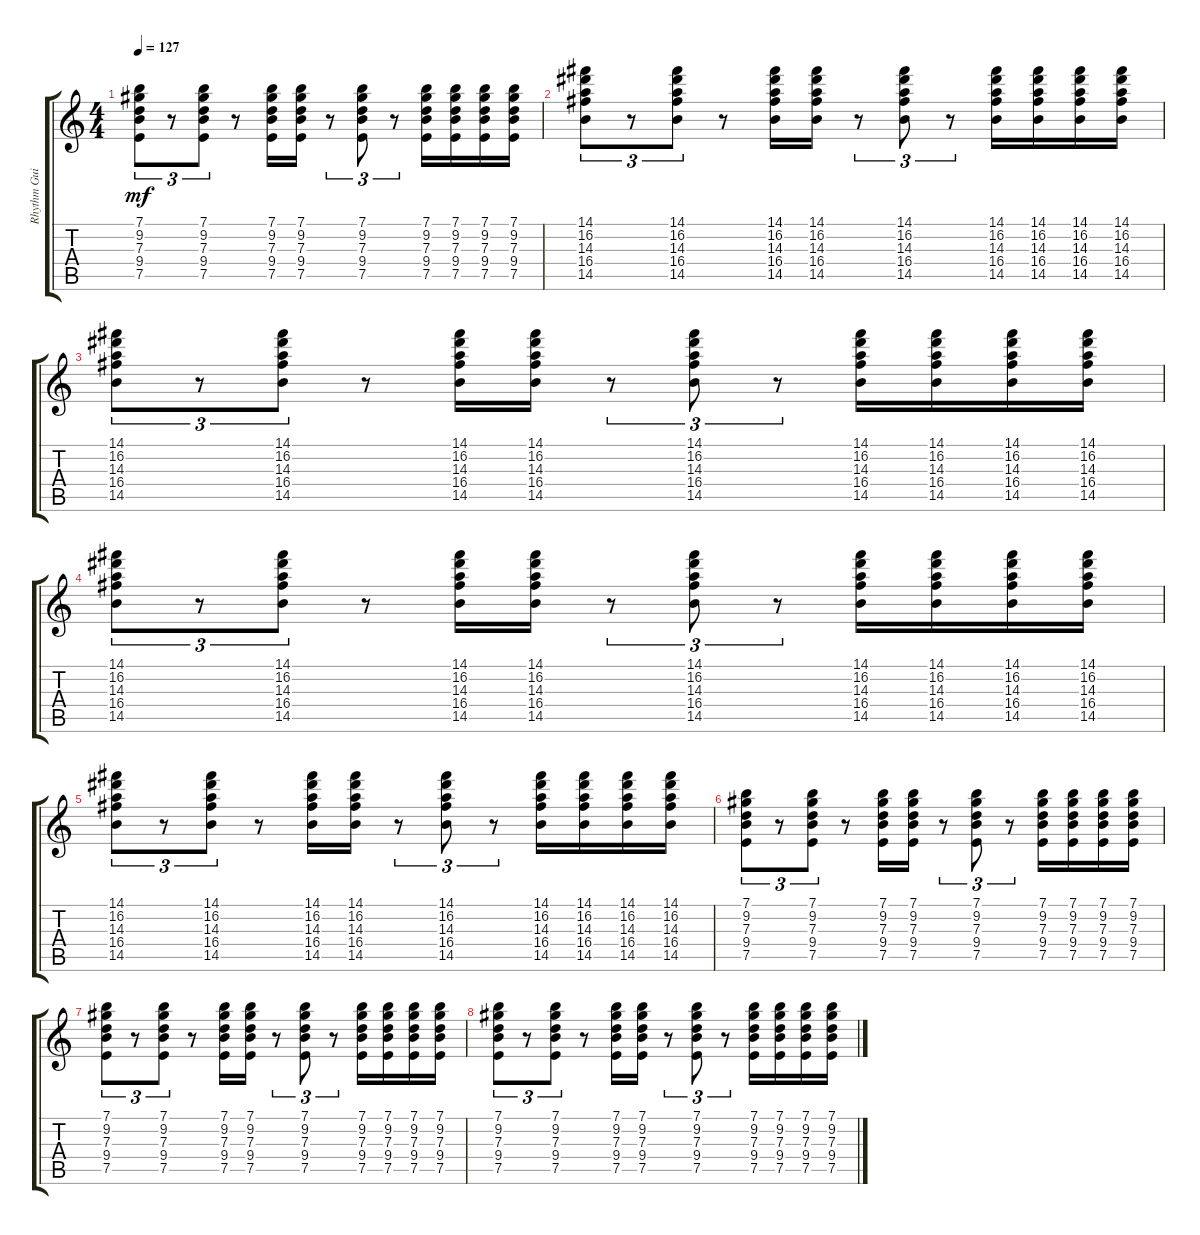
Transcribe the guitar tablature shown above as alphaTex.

\track ("Rhythm Guitar" "Rhythm Gui") {instrument electricguitarclean}
\staff {score tabs}
\tuning (E4 B3 G3 D3 A2 E2) {hide}
\ts (4 4)
\tempo 127
\clef g2
\ks c
(7.1 9.2 7.3 9.4 7.5).8{tu (3 2) dy mf} r.8{tu (3 2)} (7.1 9.2 7.3 9.4 7.5).8{tu (3 2)} r.8 (7.1 9.2 7.3 9.4 7.5).16 (7.1 9.2 7.3 9.4 7.5).16 r.8{tu (3 2)} (7.1 9.2 7.3 9.4 7.5).8{tu (3 2)} r.8{tu (3 2)} (7.1 9.2 7.3 9.4 7.5).16 (7.1 9.2 7.3 9.4 7.5).16 (7.1 9.2 7.3 9.4 7.5).16 (7.1 9.2 7.3 9.4 7.5).16 |
(14.1 16.2 14.3 16.4 14.5).8{tu (3 2)} r.8{tu (3 2)} (14.1 16.2 14.3 16.4 14.5).8{tu (3 2)} r.8 (14.1 16.2 14.3 16.4 14.5).16 (14.1 16.2 14.3 16.4 14.5).16 r.8{tu (3 2)} (14.1 16.2 14.3 16.4 14.5).8{tu (3 2)} r.8{tu (3 2)} (14.1 16.2 14.3 16.4 14.5).16 (14.1 16.2 14.3 16.4 14.5).16 (14.1 16.2 14.3 16.4 14.5).16 (14.1 16.2 14.3 16.4 14.5).16 |
(14.1 16.2 14.3 16.4 14.5).8{tu (3 2)} r.8{tu (3 2)} (14.1 16.2 14.3 16.4 14.5).8{tu (3 2)} r.8 (14.1 16.2 14.3 16.4 14.5).16 (14.1 16.2 14.3 16.4 14.5).16 r.8{tu (3 2)} (14.1 16.2 14.3 16.4 14.5).8{tu (3 2)} r.8{tu (3 2)} (14.1 16.2 14.3 16.4 14.5).16 (14.1 16.2 14.3 16.4 14.5).16 (14.1 16.2 14.3 16.4 14.5).16 (14.1 16.2 14.3 16.4 14.5).16 |
(14.1 16.2 14.3 16.4 14.5).8{tu (3 2)} r.8{tu (3 2)} (14.1 16.2 14.3 16.4 14.5).8{tu (3 2)} r.8 (14.1 16.2 14.3 16.4 14.5).16 (14.1 16.2 14.3 16.4 14.5).16 r.8{tu (3 2)} (14.1 16.2 14.3 16.4 14.5).8{tu (3 2)} r.8{tu (3 2)} (14.1 16.2 14.3 16.4 14.5).16 (14.1 16.2 14.3 16.4 14.5).16 (14.1 16.2 14.3 16.4 14.5).16 (14.1 16.2 14.3 16.4 14.5).16 |
(14.1 16.2 14.3 16.4 14.5).8{tu (3 2)} r.8{tu (3 2)} (14.1 16.2 14.3 16.4 14.5).8{tu (3 2)} r.8 (14.1 16.2 14.3 16.4 14.5).16 (14.1 16.2 14.3 16.4 14.5).16 r.8{tu (3 2)} (14.1 16.2 14.3 16.4 14.5).8{tu (3 2)} r.8{tu (3 2)} (14.1 16.2 14.3 16.4 14.5).16 (14.1 16.2 14.3 16.4 14.5).16 (14.1 16.2 14.3 16.4 14.5).16 (14.1 16.2 14.3 16.4 14.5).16 |
(7.1 9.2 7.3 9.4 7.5).8{tu (3 2)} r.8{tu (3 2)} (7.1 9.2 7.3 9.4 7.5).8{tu (3 2)} r.8 (7.1 9.2 7.3 9.4 7.5).16 (7.1 9.2 7.3 9.4 7.5).16 r.8{tu (3 2)} (7.1 9.2 7.3 9.4 7.5).8{tu (3 2)} r.8{tu (3 2)} (7.1 9.2 7.3 9.4 7.5).16 (7.1 9.2 7.3 9.4 7.5).16 (7.1 9.2 7.3 9.4 7.5).16 (7.1 9.2 7.3 9.4 7.5).16 |
(7.1 9.2 7.3 9.4 7.5).8{tu (3 2)} r.8{tu (3 2)} (7.1 9.2 7.3 9.4 7.5).8{tu (3 2)} r.8 (7.1 9.2 7.3 9.4 7.5).16 (7.1 9.2 7.3 9.4 7.5).16 r.8{tu (3 2)} (7.1 9.2 7.3 9.4 7.5).8{tu (3 2)} r.8{tu (3 2)} (7.1 9.2 7.3 9.4 7.5).16 (7.1 9.2 7.3 9.4 7.5).16 (7.1 9.2 7.3 9.4 7.5).16 (7.1 9.2 7.3 9.4 7.5).16 |
(7.1 9.2 7.3 9.4 7.5).8{tu (3 2)} r.8{tu (3 2)} (7.1 9.2 7.3 9.4 7.5).8{tu (3 2)} r.8 (7.1 9.2 7.3 9.4 7.5).16 (7.1 9.2 7.3 9.4 7.5).16 r.8{tu (3 2)} (7.1 9.2 7.3 9.4 7.5).8{tu (3 2)} r.8{tu (3 2)} (7.1 9.2 7.3 9.4 7.5).16 (7.1 9.2 7.3 9.4 7.5).16 (7.1 9.2 7.3 9.4 7.5).16 (7.1 9.2 7.3 9.4 7.5).16
